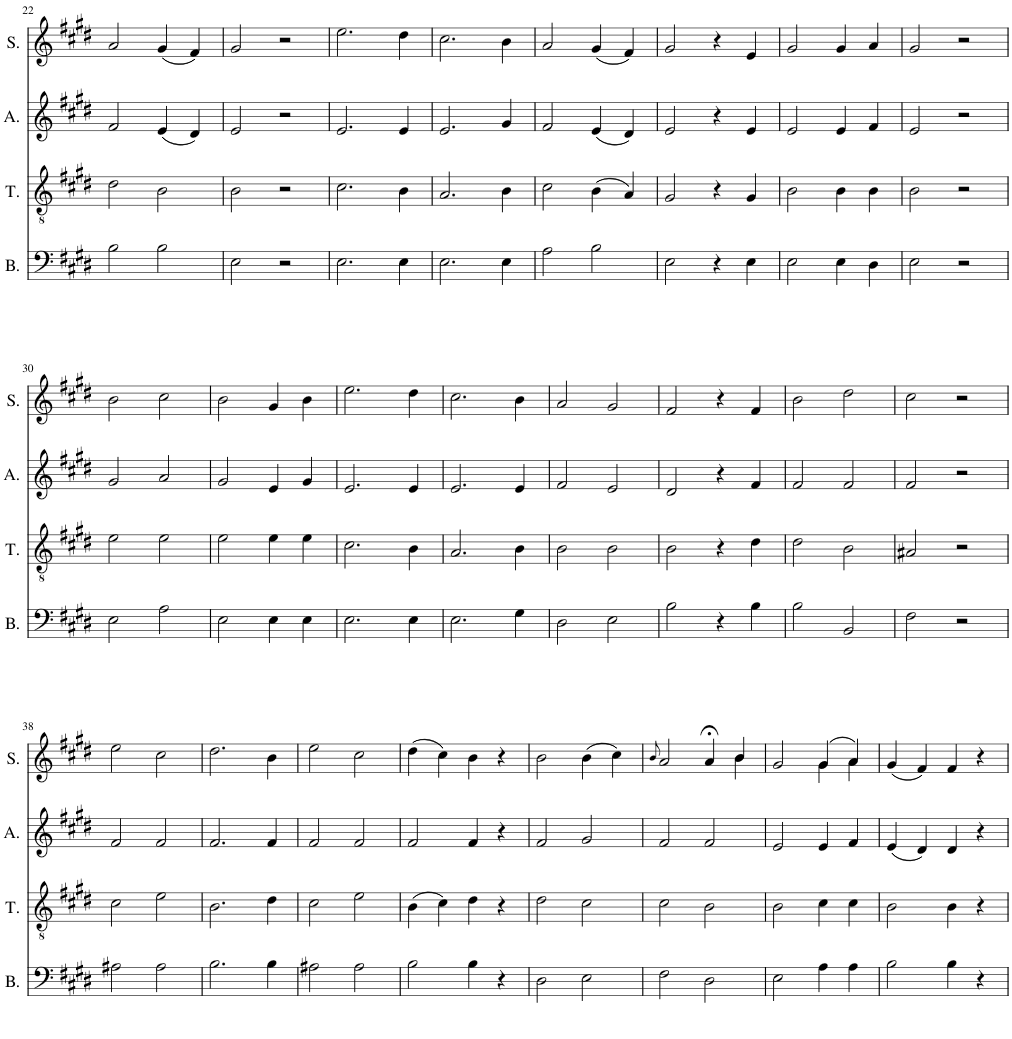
**kern	**kern	**kern	**kern
*part4	*part3	*part2	*part1
*staff4	*staff3	*staff2	*staff1
*I"Bass	*I"Tenor	*I"Alto	*I"Soprano
*I'B.	*I'T.	*I'A.	*I'S.
!!LO:PB:g=z
*clefF4	*clefGv2	*clefG2	*clefG2
*k[f#c#g#d#]	*k[f#c#g#d#]	*k[f#c#g#d#]	*k[f#c#g#d#]
*M4/4	*M4/4	*M4/4	*M4/4
*met(c)	*met(c)	*met(c)	*met(c)
=22	=22	=22	=22
2B\	2d#\	2f#/	2a/
2B\	2B\	(4e/	(4g#/
.	.	4d#/)	4f#/)
=23	=23	=23	=23
2E\	2B\	2e/	2g#/
2r	2r	2r	2r
=24	=24	=24	=24
2.E\	2.c#\	2.e/	2.ee\
4E\	4B\	4e/	4dd#\
=25	=25	=25	=25
2.E\	2.A/	2.e/	2.cc#\
4E\	4B\	4g#/	4b\
=26	=26	=26	=26
2A\	2c#\	2f#/	2a/
2B\	(4B\	(4e/	(4g#/
.	4A/)	4d#/)	4f#/)
=27	=27	=27	=27
2E\	2G#/	2e/	2g#/
4r	4r	4r	4r
4E\	4G#/	4e/	4e/
=28	=28	=28	=28
2E\	2B\	2e/	2g#/
4E\	4B\	4e/	4g#/
4D#\	4B\	4f#/	4a/
=29	=29	=29	=29
2E\	2B\	2e/	2g#/
2r	2r	2r	2r
!!LO:LB:g=z
=30	=30	=30	=30
2E\	2e\	2g#/	2b\
2A\	2e\	2a/	2cc#\
=31	=31	=31	=31
2E\	2e\	2g#/	2b\
4E\	4e\	4e/	4g#/
4E\	4e\	4g#/	4b\
=32	=32	=32	=32
2.E\	2.c#\	2.e/	2.ee\
4E\	4B\	4e/	4dd#\
=33	=33	=33	=33
2.E\	2.A/	2.e/	2.cc#\
4G#\	4B\	4e/	4b\
=34	=34	=34	=34
2D#\	2B\	2f#/	2a/
2E\	2B\	2e/	2g#/
=35	=35	=35	=35
2B\	2B\	2d#/	2f#/
4r	4r	4r	4r
4B\	4d#\	4f#/	4f#/
=36	=36	=36	=36
2B\	2d#\	2f#/	2b\
2BB/	2B\	2f#/	2dd#\
=37	=37	=37	=37
2F#\	2A#X/	2f#/	2cc#\
2r	2r	2r	2r
!!LO:LB:g=z
=38	=38	=38	=38
2A#X\	2c#\	2f#/	2ee\
2A#\	2e\	2f#/	2cc#\
=39	=39	=39	=39
2.B\	2.B\	2.f#/	2.dd#\
4B\	4d#\	4f#/	4b\
=40	=40	=40	=40
2A#X\	2c#\	2f#/	2ee\
2A#\	2e\	2f#/	2cc#\
=41	=41	=41	=41
2B\	(4B\	2f#/	(4dd#\
.	4c#\)	.	4cc#\)
4B\	4d#\	4f#/	4b\
4r	4r	4r	4r
=42	=42	=42	=42
2D#\	2d#\	2f#/	2b\
2E\	2c#\	2g#/	(4b\
.	.	.	4cc#\)
=43	=43	=43	=43
.	.	.	8qb/
*	*	*	*^
2F#\	2c#\	2f#/	2a/	2.ryy
2D#\	2B\	2f#/	4a;</	.
.	.	.	4b/	4b\
=44	=44	=44	=44	=44
2E\	2B\	2e/	2g#/	2ryy
4A\	4c#\	4e/	(4g#/	4g#\
4A\	4c#\	4f#/	4a/)	4a\
*	*	*	*v	*v
=45	=45	=45	=45
2B\	2B\	(4e/	(4g#/
.	.	4d#/)	4f#/)
4B\	4B\	4d#/	4f#/
4r	4r	4r	4r
=	=	=	=
*-	*-	*-	*-
